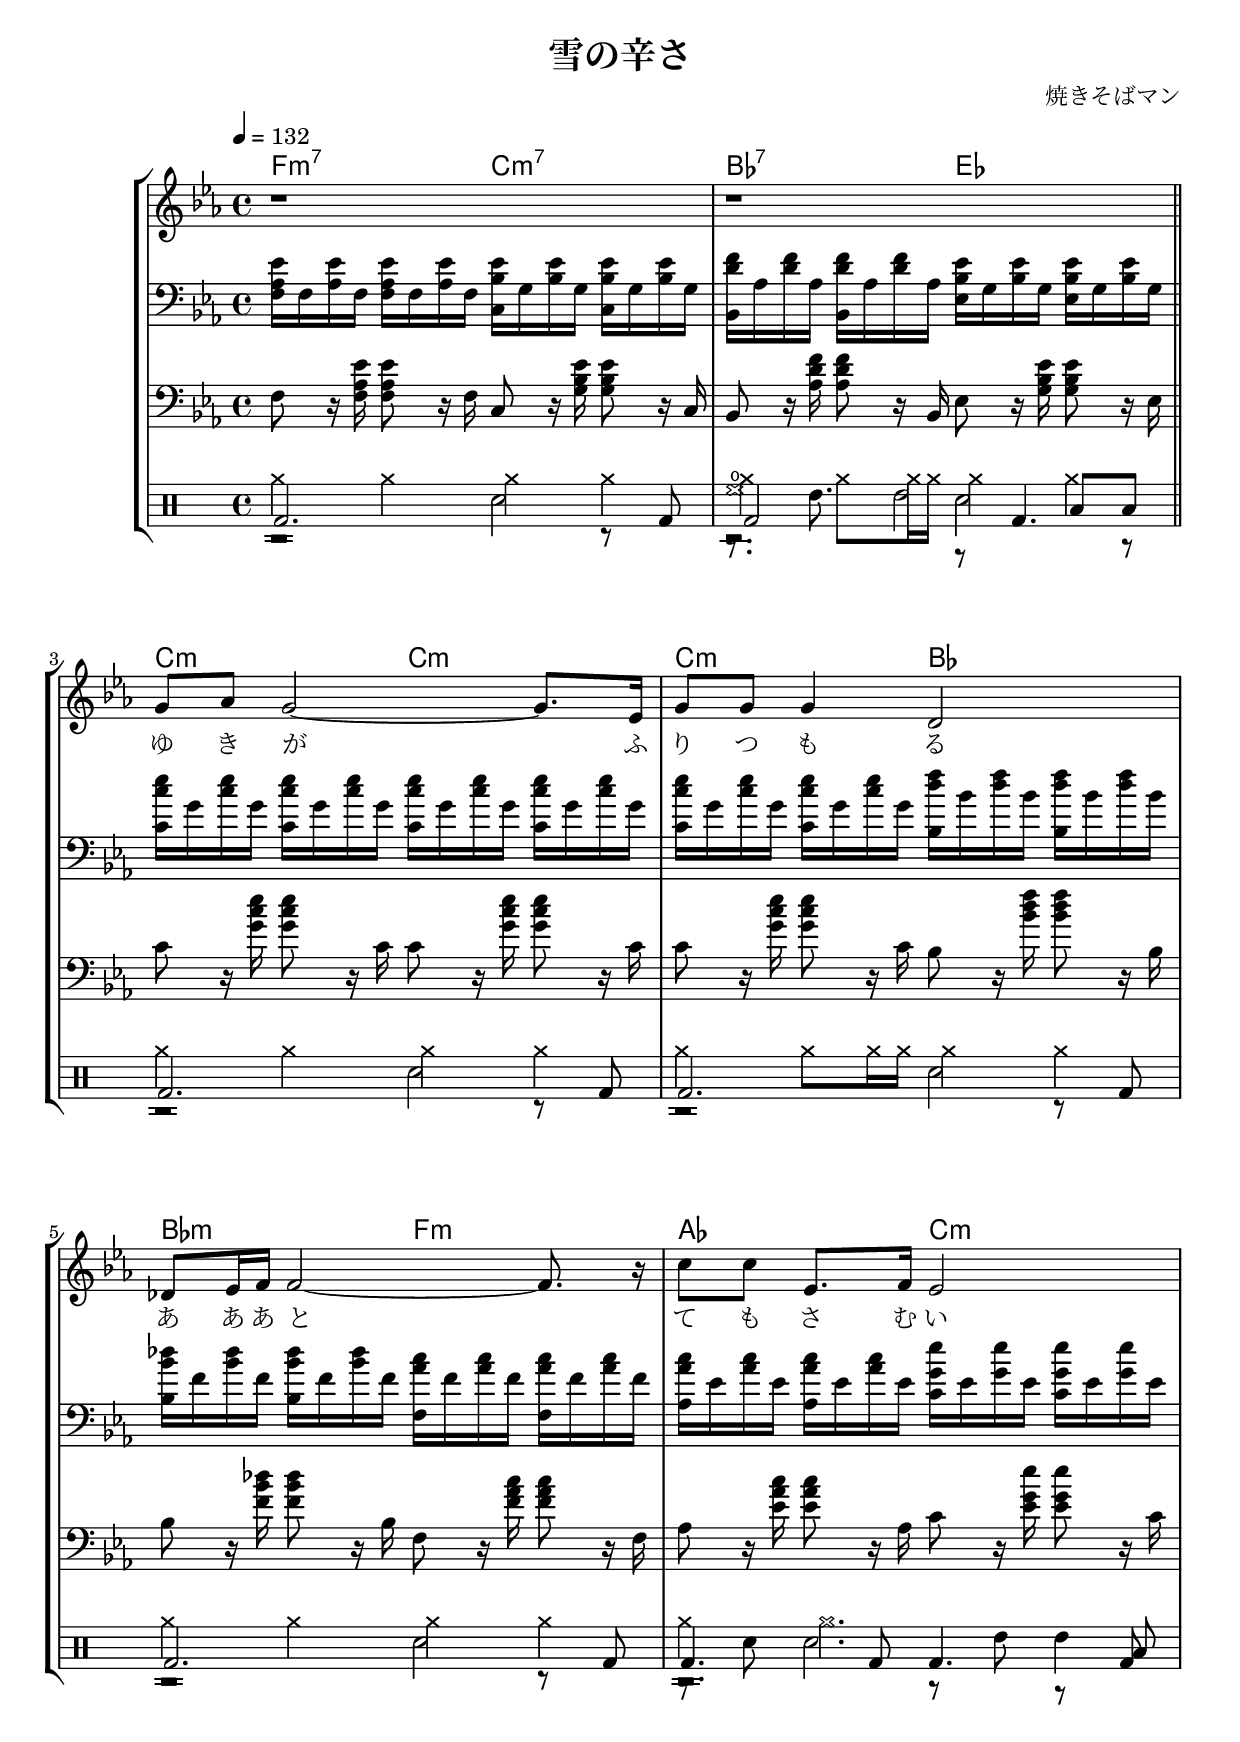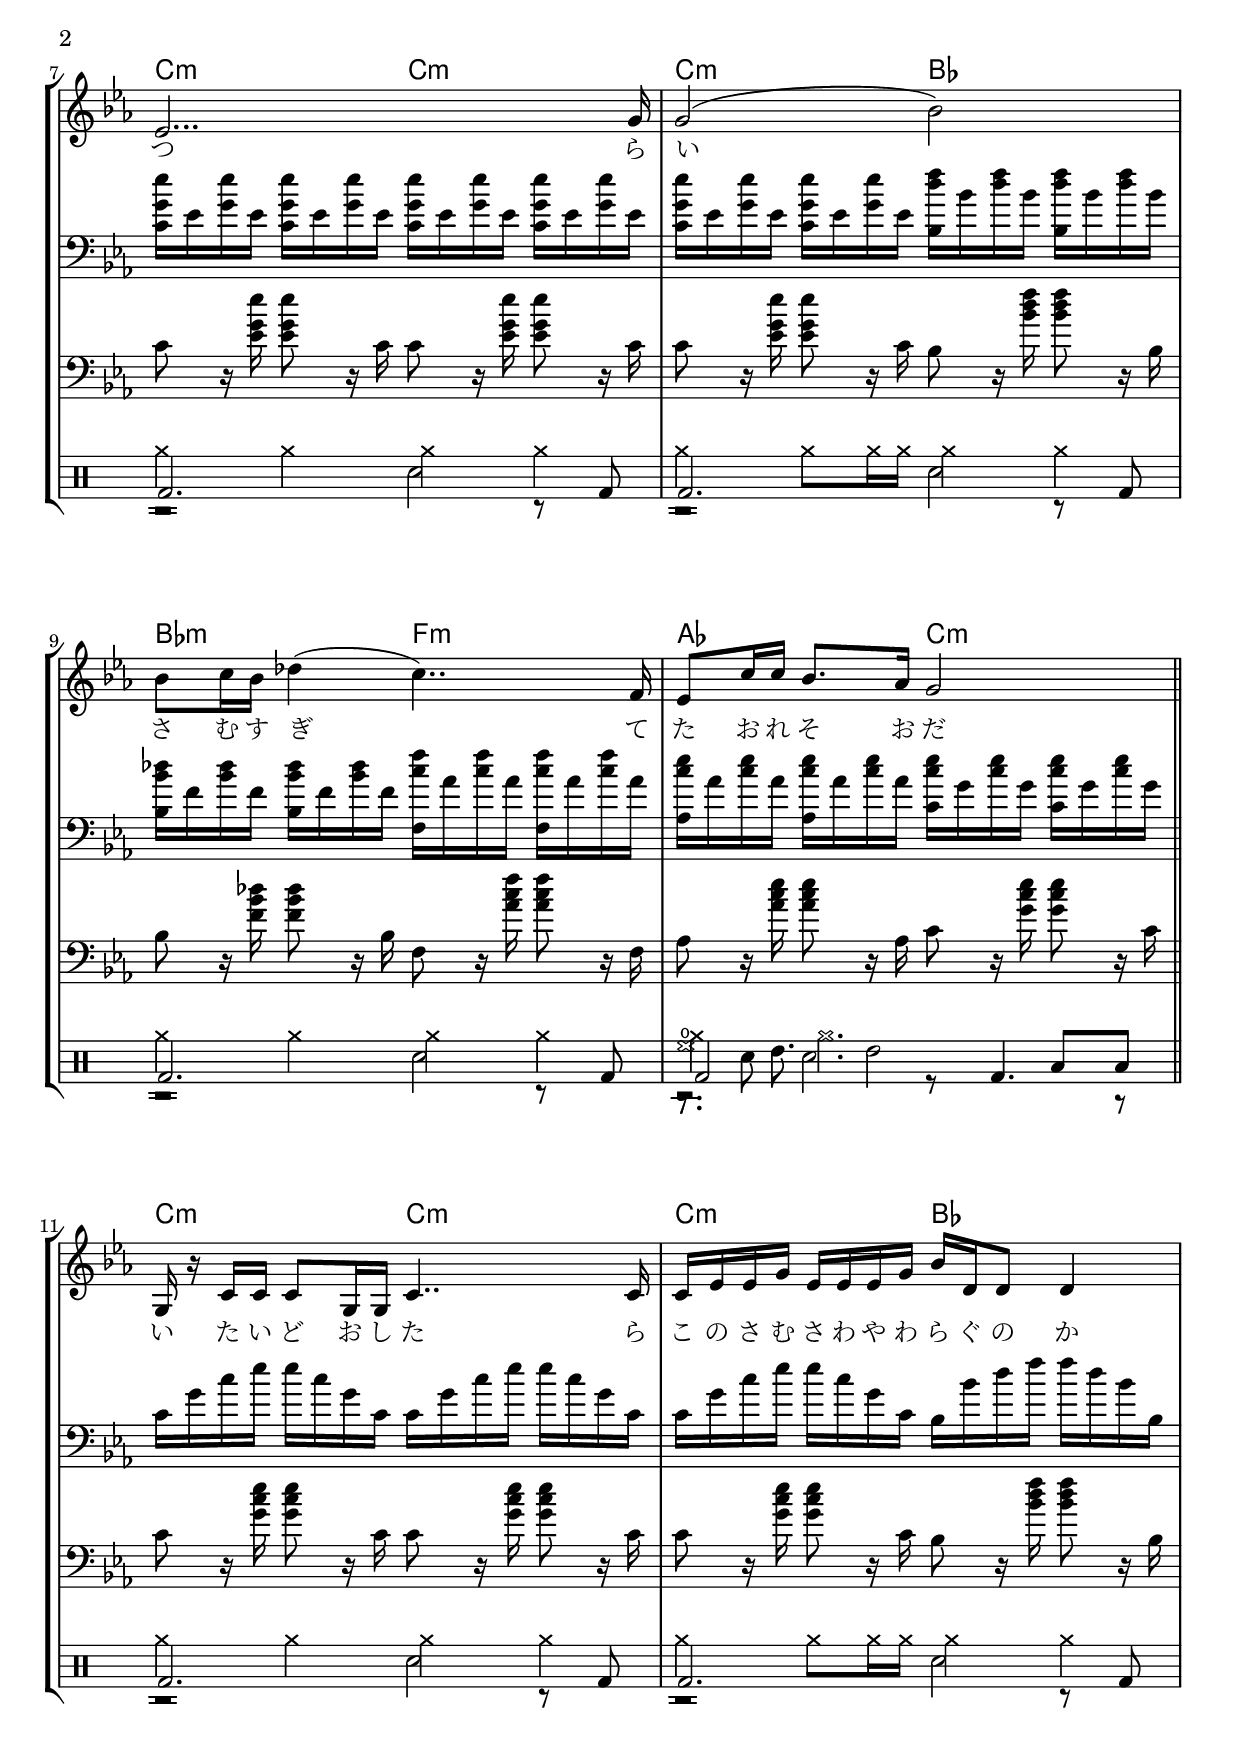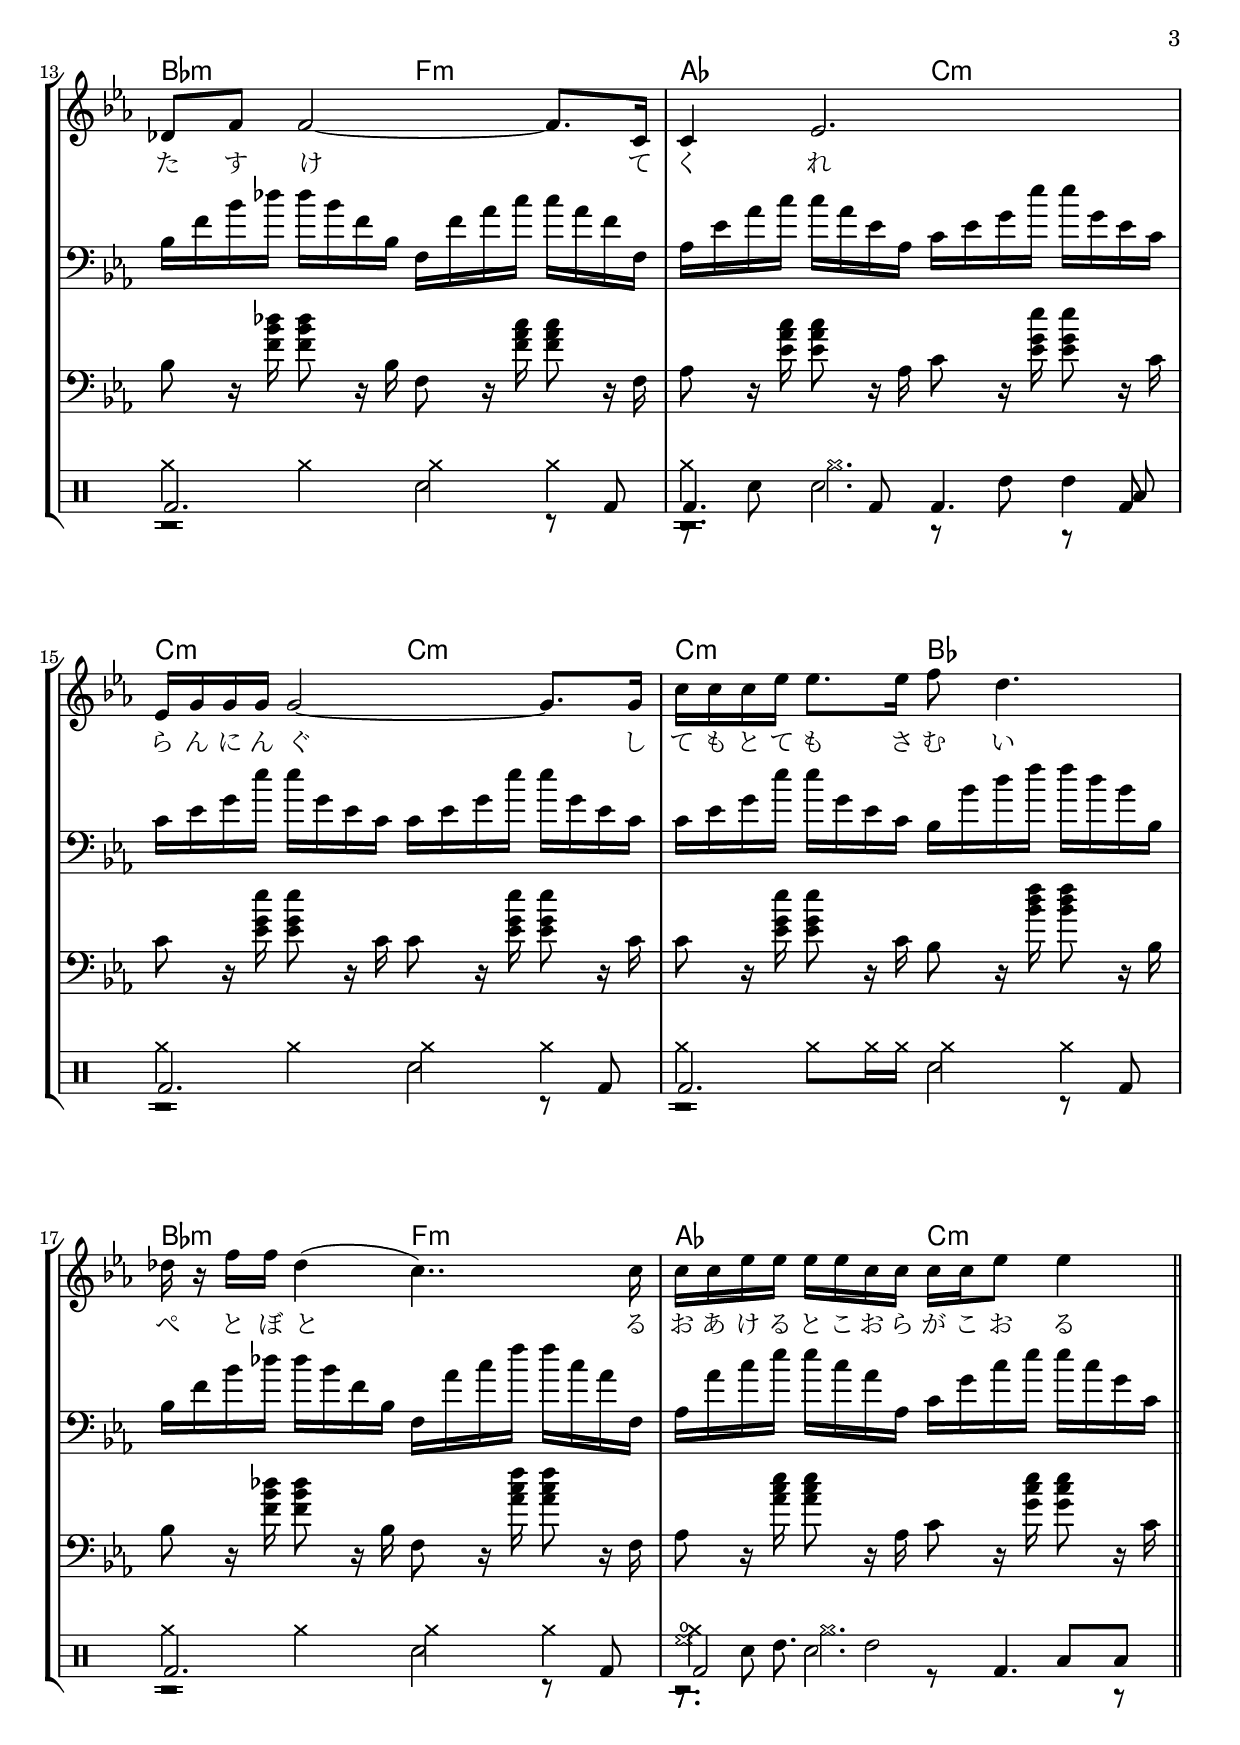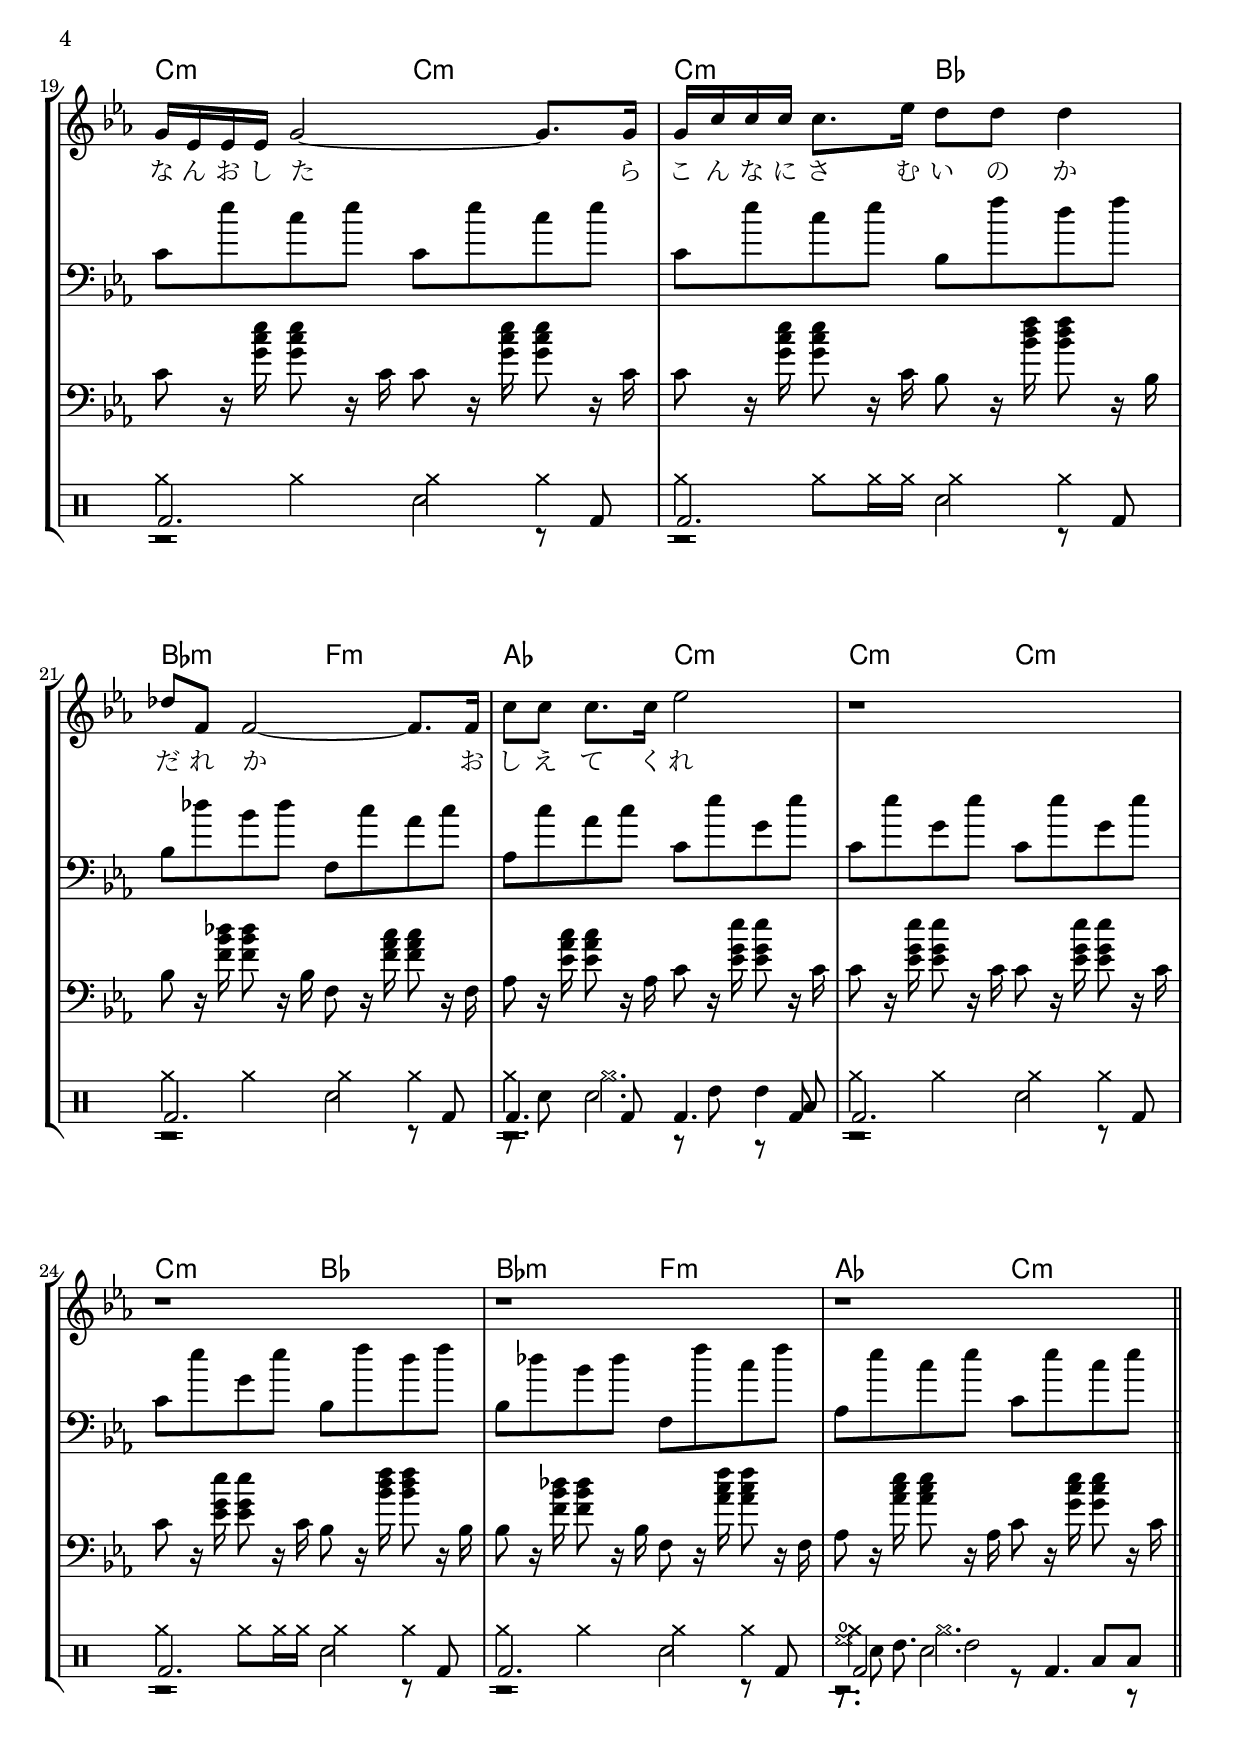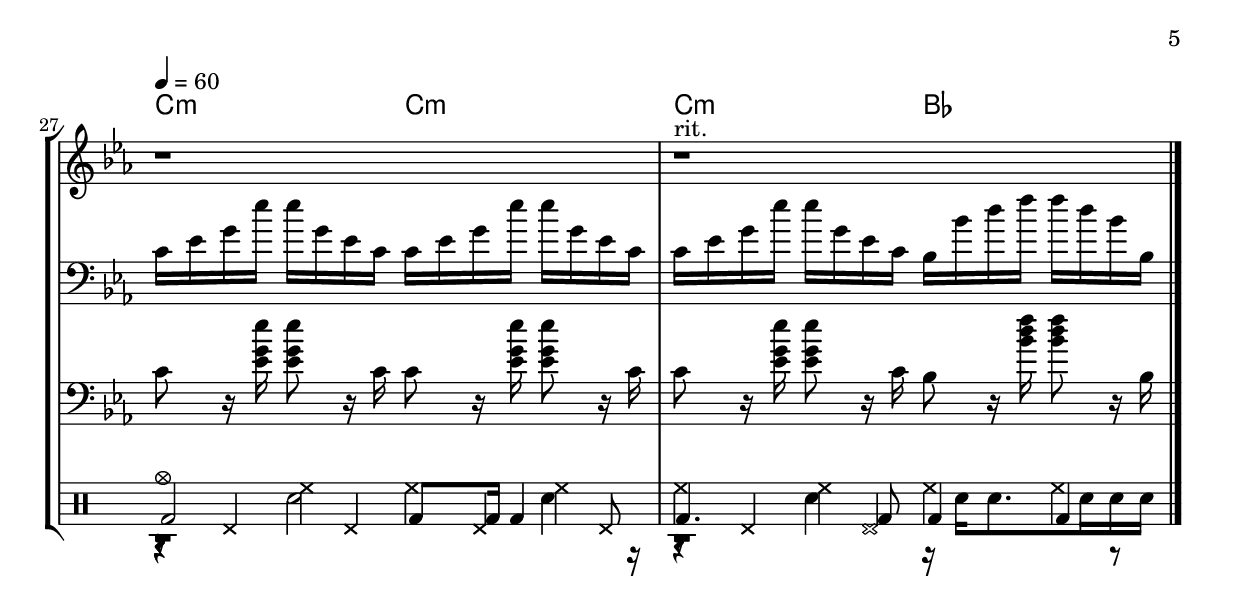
\version "2.12.1"

\header {
	title = \markup {雪の辛さ}
	composer = \markup \center-column {焼きそばマン}
}

harmony = \chordmode {
	f2:min7 c:min7 bes:7 es 

	c:m c:m c:m bes bes:m f:m as c:m c:m c:m c:m bes bes:m f:m as c:m 

	c:m c:m c:m bes bes:m f:m as c:m c:m c:m c:m bes bes:m f:m as c:m 

	c:m c:m c:m bes bes:m f:m as c:m c:m c:m c:m bes bes:m f:m as c:m 

	c:m c:m c:m bes 
}

melody = {
	\key es \major
	\tempo 4 = 132
	r1 | r1   
	\set Staff.midiInstrument = #"fss0.5"
	 g'8  as'8  g'2~g'8.  es'16 
	g'8  g'8  g'4  d'2 
	des'8  es'16  f'16  f'2~f'8.  r16 
	c''8  c''8  es'8.  f'16  es'2 
	es'2...  g'16 
	g'2  (bes'2) 
	bes'8  c''16  bes'16  des''4  (c''4..)  f'16 
	es'8  c''16  c''16  bes'8.  as'16  g'2
	\set Staff.midiInstrument = #"fss0.5"
	 g16  r16  c'16  c'16  c'8  g16  g16  c'4..  c'16 
	c'16  es'16  es'16  g'16  es'16  es'16  es'16  g'16  bes'16  d'16  d'8  d'4 
	des'8  f'8  f'2~f'8.  c'16 
	c'4  es'2. 
	es'16  g'16  g'16  g'16  g'2~g'8.  g'16 
	c''16  c''16  c''16  es''16  es''8.  es''16  f''8  d''4. 
	des''16  r16  f''16  f''16  des''4  (c''4..)  c''16 
	c''16  c''16  es''16  es''16  es''16  es''16  c''16  c''16  c''16  c''16  es''8  es''4
	\set Staff.midiInstrument = #"mmi0.38"
	 g'16  es'16  es'16  es'16  g'2~g'8.  g'16 
	g'16  c''16  c''16  c''16  c''8.  es''16  d''8  d''8  d''4 
	des''8  f'8  f'2~f'8.  f'16 
	c''8  c''8  c''8.  c''16  es''2
	r1 r1 r1 r1 	\tempo 4 = 60
	r1 | r1^"rit." \bar "|."
}

words = \lyricmode {
	
	ゆ  き  が  ふ  り  つ  も  る  あ  あ  あ  と  て  も  さ  む  い  つ  ら  い  さ  む  す  ぎ  て  た  お  れ  そ  お  だ  
	い  た  い  ど  お  し  た  ら  こ  の  さ  む  さ  わ  や  わ  ら  ぐ  の  か  た  す  け  て  く  れ  ら  ん  に  ん  ぐ  し  て  も  と  て  も  さ  む  い  ぺ  と  ぼ  と  る  お  あ  け  る  と  こ  お  ら  が  こ  お  る  
	な  ん  お  し  た  ら  こ  ん  な  に  さ  む  い  の  か  だ  れ  か  お  し  え  て  く  れ  
	
}

tempochange = {
	\tempo 4 = 132
	r1 | r1 \bar "||"
	\tempo 4 = 132
	r1 | r1 | r1 | r1 | r1 | r1 | r1 | r1 \bar "||"
	\tempo 4 = 132
	r1 | r1 | r1 | r1 | r1 | r1 | r1 | r1 \bar "||"
	\tempo 4 = 132
	r1 | r1 | r1 | r1 | r1 | r1 | r1 | r1 \bar "||"
	\tempo 4 = 60
	r1 | \tempo 4 = 45 r2 \tempo 4 = 40 r2 \bar "|."
}

mainacc = {
	\clef bass
	\set Staff.midiInstrument = #"Cello"
	\key es \major
	\tempo 4 = 132
	<f as es'>16 f16 <as es'>16 f16   <f as es'>16 f16 <as es'>16 f16
	<c bes es'>16 g16 <bes es'>16 g16   <c bes es'>16 g16 <bes es'>16 g16
	<bes, d' f'>16 as16 <d' f'>16 as16   <bes, d' f'>16 as16 <d' f'>16 as16
	<es bes es'>16 g16 <bes es'>16 g16   <es bes es'>16 g16 <bes es'>16 g16
	\bar "||"

	\set Staff.midiInstrument = #"Cello"
	<c' c'' es''>16 g'16 <c'' es''>16 g'16   <c' c'' es''>16 g'16 <c'' es''>16 g'16
	<c' c'' es''>16 g'16 <c'' es''>16 g'16   <c' c'' es''>16 g'16 <c'' es''>16 g'16
	<c' c'' es''>16 g'16 <c'' es''>16 g'16   <c' c'' es''>16 g'16 <c'' es''>16 g'16
	<bes d'' f''>16 bes'16 <d'' f''>16 bes'16   <bes d'' f''>16 bes'16 <d'' f''>16 bes'16
	<bes bes' des''>16 f'16 <bes' des''>16 f'16   <bes bes' des''>16 f'16 <bes' des''>16 f'16
	<f as' c''>16 f'16 <as' c''>16 f'16   <f as' c''>16 f'16 <as' c''>16 f'16
	<as as' c''>16 es'16 <as' c''>16 es'16   <as as' c''>16 es'16 <as' c''>16 es'16
	<c' g' es''>16 es'16 <g' es''>16 es'16   <c' g' es''>16 es'16 <g' es''>16 es'16
	<c' g' es''>16 es'16 <g' es''>16 es'16   <c' g' es''>16 es'16 <g' es''>16 es'16
	<c' g' es''>16 es'16 <g' es''>16 es'16   <c' g' es''>16 es'16 <g' es''>16 es'16
	<c' g' es''>16 es'16 <g' es''>16 es'16   <c' g' es''>16 es'16 <g' es''>16 es'16
	<bes d'' f''>16 bes'16 <d'' f''>16 bes'16   <bes d'' f''>16 bes'16 <d'' f''>16 bes'16
	<bes bes' des''>16 f'16 <bes' des''>16 f'16   <bes bes' des''>16 f'16 <bes' des''>16 f'16
	<f c'' f''>16 as'16 <c'' f''>16 as'16   <f c'' f''>16 as'16 <c'' f''>16 as'16
	<as c'' es''>16 as'16 <c'' es''>16 as'16   <as c'' es''>16 as'16 <c'' es''>16 as'16
	<c' c'' es''>16 g'16 <c'' es''>16 g'16   <c' c'' es''>16 g'16 <c'' es''>16 g'16
	\bar "||"

	\set Staff.midiInstrument = #"Cello"
	c'16 g' c'' es'' es'' c'' g' c'
	c'16 g' c'' es'' es'' c'' g' c'
	c'16 g' c'' es'' es'' c'' g' c'
	bes16 bes' d'' f'' f'' d'' bes' bes
	bes16 f' bes' des'' des'' bes' f' bes
	f16 f' as' c'' c'' as' f' f
	as16 es' as' c'' c'' as' es' as
	c'16 es' g' es'' es'' g' es' c'
	c'16 es' g' es'' es'' g' es' c'
	c'16 es' g' es'' es'' g' es' c'
	c'16 es' g' es'' es'' g' es' c'
	bes16 bes' d'' f'' f'' d'' bes' bes
	bes16 f' bes' des'' des'' bes' f' bes
	f16 as' c'' f'' f'' c'' as' f
	as16 as' c'' es'' es'' c'' as' as
	c'16 g' c'' es'' es'' c'' g' c'
	\bar "||"

	\set Staff.midiInstrument = #"Cello"
	c'8 es'' c'' es''
	c'8 es'' c'' es''
	c'8 es'' c'' es''
	bes8 f'' d'' f''
	bes8 des'' bes' des''
	f8 c'' as' c''
	as8 c'' as' c''
	c'8 es'' g' es''
	c'8 es'' g' es''
	c'8 es'' g' es''
	c'8 es'' g' es''
	bes8 f'' d'' f''
	bes8 des'' bes' des''
	f8 f'' c'' f''
	as8 es'' c'' es''
	c'8 es'' c'' es''
	\bar "||"

	\set Staff.midiInstrument = #"Cello"
	\tempo 4 = 60
	c'16 es' g' es'' es'' g' es' c'
	c'16 es' g' es'' es'' g' es' c'
	c'16 es' g' es'' es'' g' es' c'
	bes16 bes' d'' f'' f'' d'' bes' bes
	\bar "|."
}

subacc = {
	\clef bass
	\set Staff.midiInstrument = #"String Ensemble 1"
	\key es \major
	\tempo 4 = 132
	f8 r16 <f as es'>16 <f as es'>8 r16 f16
	c8 r16 <g bes es'>16 <g bes es'>8 r16 c16
	bes,8 r16 <as d' f'>16 <as d' f'>8 r16 bes,16
	es8 r16 <g bes es'>16 <g bes es'>8 r16 es16
	\bar "||"

	\set Staff.midiInstrument = #"String Ensemble 1"
	c'8 r16 <g' c'' es''>16 <g' c'' es''>8 r16 c'16
	c'8 r16 <g' c'' es''>16 <g' c'' es''>8 r16 c'16
	c'8 r16 <g' c'' es''>16 <g' c'' es''>8 r16 c'16
	bes8 r16 <bes' d'' f''>16 <bes' d'' f''>8 r16 bes16
	bes8 r16 <f' bes' des''>16 <f' bes' des''>8 r16 bes16
	f8 r16 <f' as' c''>16 <f' as' c''>8 r16 f16
	as8 r16 <es' as' c''>16 <es' as' c''>8 r16 as16
	c'8 r16 <es' g' es''>16 <es' g' es''>8 r16 c'16
	c'8 r16 <es' g' es''>16 <es' g' es''>8 r16 c'16
	c'8 r16 <es' g' es''>16 <es' g' es''>8 r16 c'16
	c'8 r16 <es' g' es''>16 <es' g' es''>8 r16 c'16
	bes8 r16 <bes' d'' f''>16 <bes' d'' f''>8 r16 bes16
	bes8 r16 <f' bes' des''>16 <f' bes' des''>8 r16 bes16
	f8 r16 <as' c'' f''>16 <as' c'' f''>8 r16 f16
	as8 r16 <as' c'' es''>16 <as' c'' es''>8 r16 as16
	c'8 r16 <g' c'' es''>16 <g' c'' es''>8 r16 c'16
	\bar "||"

	\set Staff.midiInstrument = #"Synth Voice"
	c'8 r16 <g' c'' es''>16 <g' c'' es''>8 r16 c'16
	c'8 r16 <g' c'' es''>16 <g' c'' es''>8 r16 c'16
	c'8 r16 <g' c'' es''>16 <g' c'' es''>8 r16 c'16
	bes8 r16 <bes' d'' f''>16 <bes' d'' f''>8 r16 bes16
	bes8 r16 <f' bes' des''>16 <f' bes' des''>8 r16 bes16
	f8 r16 <f' as' c''>16 <f' as' c''>8 r16 f16
	as8 r16 <es' as' c''>16 <es' as' c''>8 r16 as16
	c'8 r16 <es' g' es''>16 <es' g' es''>8 r16 c'16
	c'8 r16 <es' g' es''>16 <es' g' es''>8 r16 c'16
	c'8 r16 <es' g' es''>16 <es' g' es''>8 r16 c'16
	c'8 r16 <es' g' es''>16 <es' g' es''>8 r16 c'16
	bes8 r16 <bes' d'' f''>16 <bes' d'' f''>8 r16 bes16
	bes8 r16 <f' bes' des''>16 <f' bes' des''>8 r16 bes16
	f8 r16 <as' c'' f''>16 <as' c'' f''>8 r16 f16
	as8 r16 <as' c'' es''>16 <as' c'' es''>8 r16 as16
	c'8 r16 <g' c'' es''>16 <g' c'' es''>8 r16 c'16
	\bar "||"

	\set Staff.midiInstrument = #"String Ensemble 1"
	c'8 r16 <g' c'' es''>16 <g' c'' es''>8 r16 c'16
	c'8 r16 <g' c'' es''>16 <g' c'' es''>8 r16 c'16
	c'8 r16 <g' c'' es''>16 <g' c'' es''>8 r16 c'16
	bes8 r16 <bes' d'' f''>16 <bes' d'' f''>8 r16 bes16
	bes8 r16 <f' bes' des''>16 <f' bes' des''>8 r16 bes16
	f8 r16 <f' as' c''>16 <f' as' c''>8 r16 f16
	as8 r16 <es' as' c''>16 <es' as' c''>8 r16 as16
	c'8 r16 <es' g' es''>16 <es' g' es''>8 r16 c'16
	c'8 r16 <es' g' es''>16 <es' g' es''>8 r16 c'16
	c'8 r16 <es' g' es''>16 <es' g' es''>8 r16 c'16
	c'8 r16 <es' g' es''>16 <es' g' es''>8 r16 c'16
	bes8 r16 <bes' d'' f''>16 <bes' d'' f''>8 r16 bes16
	bes8 r16 <f' bes' des''>16 <f' bes' des''>8 r16 bes16
	f8 r16 <as' c'' f''>16 <as' c'' f''>8 r16 f16
	as8 r16 <as' c'' es''>16 <as' c'' es''>8 r16 as16
	c'8 r16 <g' c'' es''>16 <g' c'' es''>8 r16 c'16
	\bar "||"

	\set Staff.midiInstrument = #"String Ensemble 1"
	\tempo 4 = 60
	c'8 r16 <es' g' es''>16 <es' g' es''>8 r16 c'16
	c'8 r16 <es' g' es''>16 <es' g' es''>8 r16 c'16
	c'8 r16 <es' g' es''>16 <es' g' es''>8 r16 c'16
	bes8 r16 <bes' d'' f''>16 <bes' d'' f''>8 r16 bes16
	\bar "|."
}

percA = {
	\drummode {
	cymr4 cymr4 cymr4 cymr4  |cymr4 cymr8 cymr16 cymr16 cymr4 cymr4  \bar "||"
	cymr4 cymr4 cymr4 cymr4  |cymr4 cymr8 cymr16 cymr16 cymr4 cymr4  |cymr4 cymr4 cymr4 cymr4  |cymr4 cymr2.  |cymr4 cymr4 cymr4 cymr4  |cymr4 cymr8 cymr16 cymr16 cymr4 cymr4  |cymr4 cymr4 cymr4 cymr4  |cymr4 cymr2.  \bar "||"
	cymr4 cymr4 cymr4 cymr4  |cymr4 cymr8 cymr16 cymr16 cymr4 cymr4  |cymr4 cymr4 cymr4 cymr4  |cymr4 cymr2.  |cymr4 cymr4 cymr4 cymr4  |cymr4 cymr8 cymr16 cymr16 cymr4 cymr4  |cymr4 cymr4 cymr4 cymr4  |cymr4 cymr2.  \bar "||"
	cymr4 cymr4 cymr4 cymr4  |cymr4 cymr8 cymr16 cymr16 cymr4 cymr4  |cymr4 cymr4 cymr4 cymr4  |cymr4 cymr2.  |cymr4 cymr4 cymr4 cymr4  |cymr4 cymr8 cymr16 cymr16 cymr4 cymr4  |cymr4 cymr4 cymr4 cymr4  |cymr4 cymr2.  \bar "||"
	r4 hh4 hh4 hh4  |hh4 hh4 hh4 hh4  \bar "|."
	}
}

percB = {
	\drummode {
	r2 sn2  |r2 sn2  \bar "||"
	r2 sn2  |r2 sn2  |r2 sn2  |r8 sn8 sn2.  |r2 sn2  |r2 sn2  |r2 sn2  |r8 sn8 sn2.  \bar "||"
	r2 sn2  |r2 sn2  |r2 sn2  |r8 sn8 sn2.  |r2 sn2  |r2 sn2  |r2 sn2  |r8 sn8 sn2.  \bar "||"
	r2 sn2  |r2 sn2  |r2 sn2  |r8 sn8 sn2.  |r2 sn2  |r2 sn2  |r2 sn2  |r8 sn8 sn2.  \bar "||"
	r8 hhp4 hhp4 hhp4 hhp8  |r8 hhp4 hhp2 r8  \bar "|."
	}
}

percC = {
	\drummode {
	bd2. r8 bd8  |bd2 r8 bd4.  \bar "||"
	bd2. r8 bd8  |bd2. r8 bd8  |bd2. r8 bd8  |bd4. bd8 bd4. bd8  |bd2. r8 bd8  |bd2. r8 bd8  |bd2. r8 bd8  |bd2 r8 bd4.  \bar "||"
	bd2. r8 bd8  |bd2. r8 bd8  |bd2. r8 bd8  |bd4. bd8 bd4. bd8  |bd2. r8 bd8  |bd2. r8 bd8  |bd2. r8 bd8  |bd2 r8 bd4.  \bar "||"
	bd2. r8 bd8  |bd2. r8 bd8  |bd2. r8 bd8  |bd4. bd8 bd4. bd8  |bd2. r8 bd8  |bd2. r8 bd8  |bd2. r8 bd8  |bd2 r8 bd4.  \bar "||"
	r4 sn2 sn4  |r4 sn4 r16 sn16 sn8. sn16 sn16 sn16  \bar "|."
	}
}

percD = {
	\drummode {
	r1 |r8. tommh8. tommh2 r8  \bar "||"
	r1 |r1 |r1 |r2 r8 tommh8 tommh4  |r1 |r1 |r1 |r8. tommh8. tommh2 r8  \bar "||"
	r1 |r1 |r1 |r2 r8 tommh8 tommh4  |r1 |r1 |r1 |r8. tommh8. tommh2 r8  \bar "||"
	r1 |r1 |r1 |r2 r8 tommh8 tommh4  |r1 |r1 |r1 |r8. tommh8. tommh2 r8  \bar "||"
	bd2 bd8 bd16 bd4 r16  |bd4. bd8 bd4 bd4  \bar "|."
	}
}

percE = {
	\drummode {
	r1 |r2. toml8 toml8  \bar "||"
	r1 |r1 |r1 |r2. r8 toml8  |r1 |r1 |r1 |r2. toml8 toml8  \bar "||"
	r1 |r1 |r1 |r2. r8 toml8  |r1 |r1 |r1 |r2. toml8 toml8  \bar "||"
	r1 |r1 |r1 |r2. r8 toml8  |r1 |r1 |r1 |r2. toml8 toml8  \bar "||"
	cymc1  |r1 \bar "|."
	}
}

percF = {
	\drummode {
	r1 |hho1  \bar "||"
	r1 |r1 |r1 |r1 |r1 |r1 |r1 |hho1  \bar "||"
	r1 |r1 |r1 |r1 |r1 |r1 |r1 |hho1  \bar "||"
	r1 |r1 |r1 |r1 |r1 |r1 |r1 |hho1  \bar "||"
	r1 | r1 \bar "|."
	}
}

\score {
	<<
		\new StaffGroup <<
			\new ChordNames {\harmony}
			\new Voice = "melody" {\melody}
			\new Lyrics \lyricsto "melody" \words
			\new Staff = "mainacc" {\mainacc}
			\new Staff = "subacc" {\subacc}
			\new DrumStaff <<
				\new DrumVoice {\percA}
				\new DrumVoice {\percB}
				\new DrumVoice {\percC}
				\new DrumVoice {\percD}
				\new DrumVoice {\percE}
				\new DrumVoice {\percF}
			>>
		>>
	>>
	\layout { }
}
